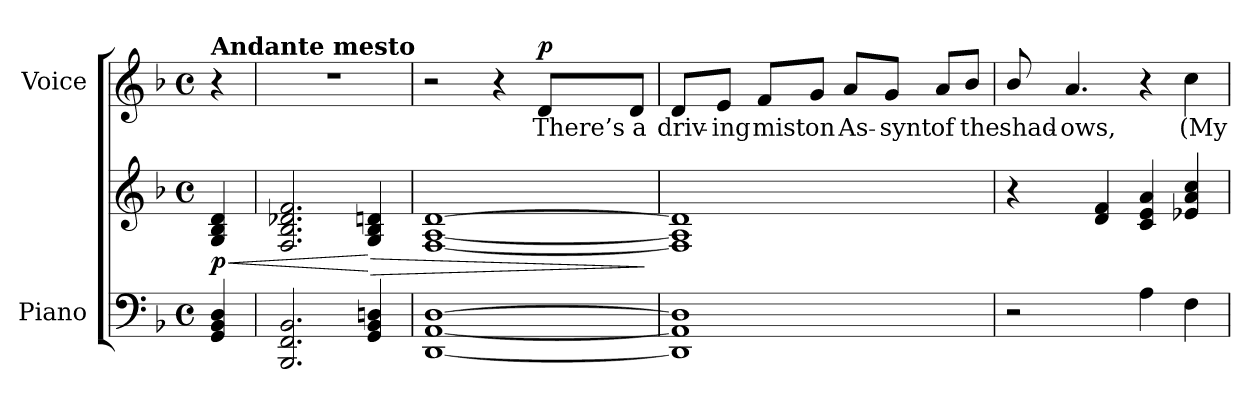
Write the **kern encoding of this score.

**kern	**kern	**dynam	**kern	**text	**dynam
*part2	*part2	*part2	*part1	*part1	*part1
*staff3	*staff2	*staff2/3	*staff1	*staff1	*staff1
*I"Piano	*	*	*I"Voice	*	*
*I'Pno	*	*	*	*	*
*clefF4	*clefG2	*	*clefG2	*	*
*k[b-]	*k[b-]	*	*k[b-]	*	*
*M4/4	*M4/4	*	*M4/4	*	*
*met(c)	*met(c)	*	*met(c)	*	*
=	=	=	=	=	=
!	!	!	!LO:TX:a:B:t=Andante mesto	!	!
!	!	!LO:HP:b	!	!	!
!	!	!LO:DY:n=1:b	!	!	!
4GG/ 4BB-/ 4D/	4G/ 4B-/ 4d/	< p	4r	.	.
=1	=1	=1	=1	=1	=1
2.BBB-/ 2.FF/ 2.BB-/	2.F/ 2.B-/ 2.d-X/ 2.f/	.	1r	.	.
!	!	!LO:HP:n=1:b	!	!	!
4GG/ 4BB-/ 4Dn/	4G/ 4B-/ 4dn/	[ >	.	.	.
=2	=2	=2	=2	=2	=2
[1DD [1AA [1D	[1F [1A [1d	.	2r	.	.
.	.	.	4r	.	.
!	!	!	!	!LO:LY:b	!LO:DY:a
.	.	.	8d/L	There’s	p
!	!	!	!	!LO:LY:b	!
.	.	.	8d/J	a	.
.	.	]	.	.	.
=3	=3	=3	=3	=3	=3
!	!	!	!	!LO:LY:b	!
1DD] 1AA] 1D]	1F] 1A] 1d]	.	8d/L	driv-	.
!	!	!	!	!LO:LY:b	!
.	.	.	8e/J	-ing	.
!	!	!	!	!LO:LY:b	!
.	.	.	8f/L	mist	.
!	!	!	!	!LO:LY:b	!
.	.	.	8g/J	on	.
!	!	!	!	!LO:LY:b	!
.	.	.	8a/L	As-	.
!	!	!	!	!LO:LY:b	!
.	.	.	8g/J	-synt	.
!	!	!	!	!LO:LY:b	!
.	.	.	8a/L	of	.
!	!	!	!	!LO:LY:b	!
.	.	.	8b-/J	the	.
!!LO:LB:g=z
=4	=4	=4	=4	=4	=4
!	!	!	!	!LO:LY:b	!
2r	4r	.	8b-/	shad-	.
!	!	!	!	!LO:LY:b	!
.	.	.	4.a/	-ows,	.
.	4d/ 4f/	.	.	.	.
4A\	4c/ 4e/ 4a/	.	4r	.	.
!	!	!	!	!LO:LY:b	!
4F\	4e-X/ 4a/ 4cc/	.	4cc\	(My	.
=	=	=	=	=	=
*-	*-	*-	*-	*-	*-
